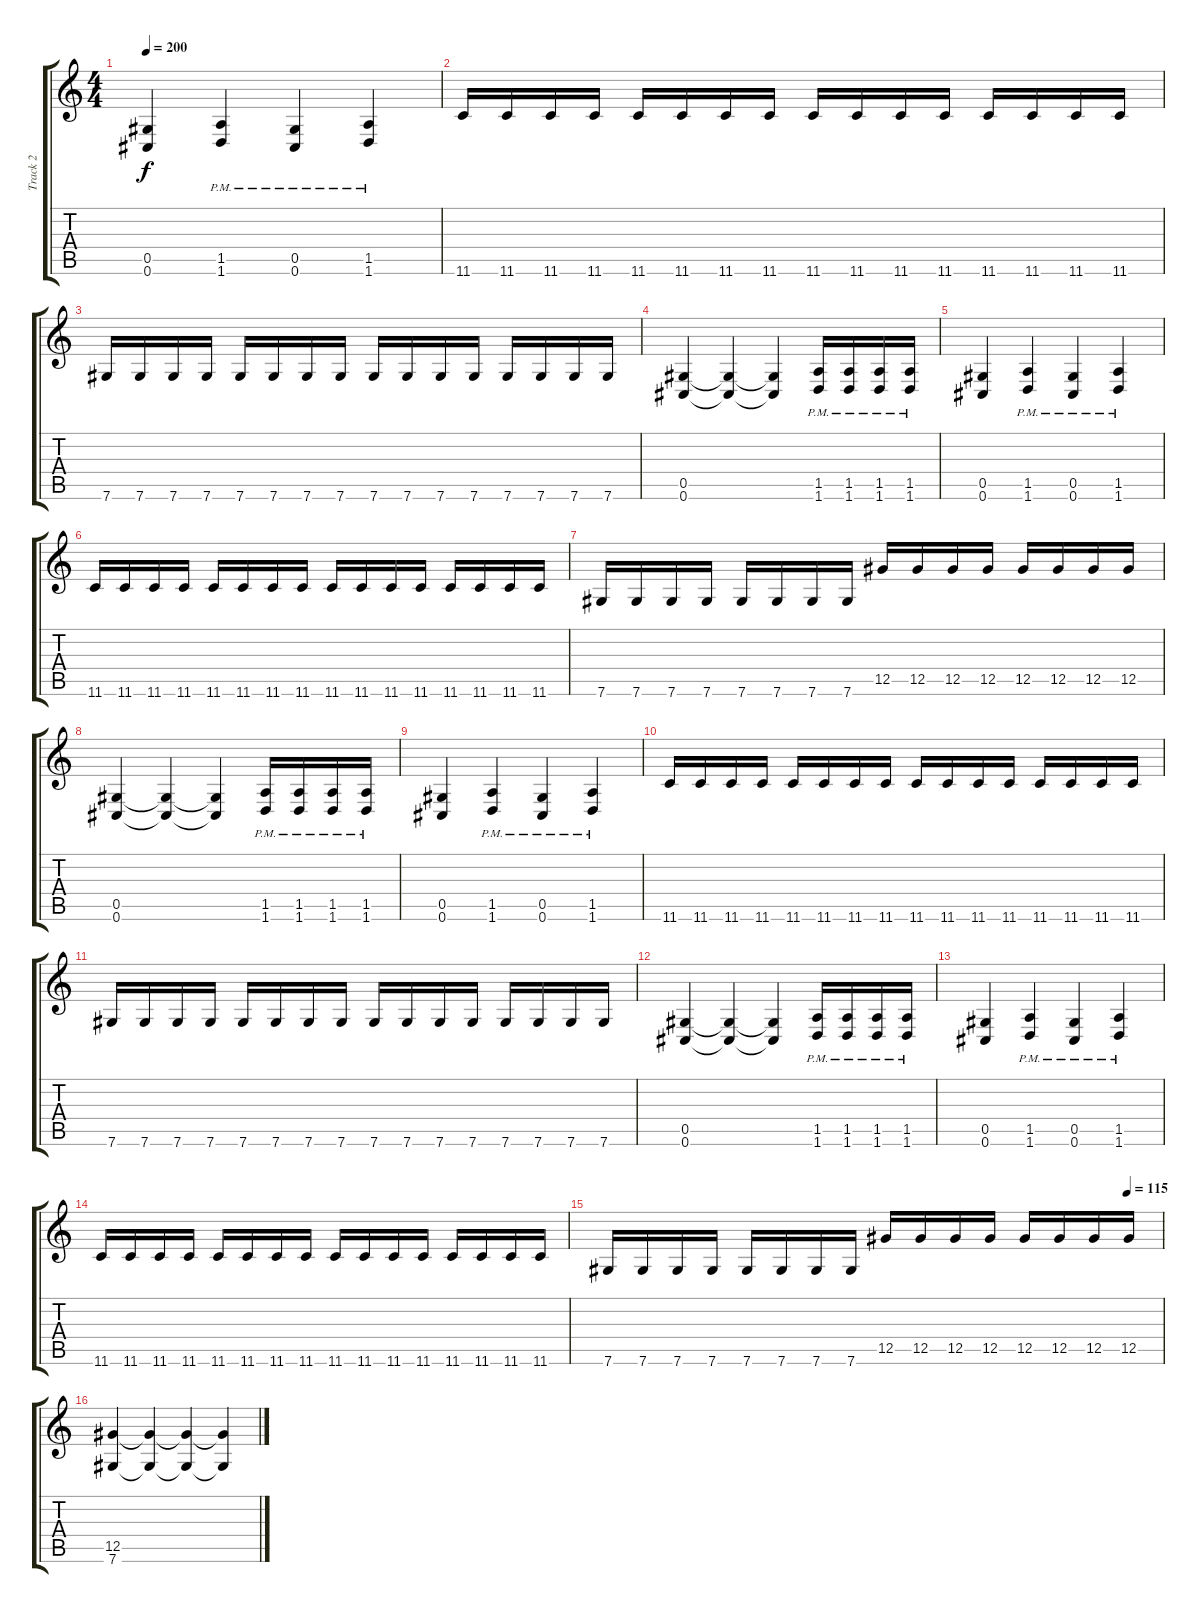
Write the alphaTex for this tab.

\track ("Track 2" "Track 2") {instrument distortionguitar}
\staff {score tabs}
\tuning (Eb4 Bb3 Gb3 Db3 Ab2 Db2) {hide}
\ts (4 4)
\tempo 200
\clef g2
\ks c
(0.5 0.6).4{dy f} (1.5{pm} 1.6{pm}).4 (0.5{pm} 0.6{pm}).4 (1.5{pm} 1.6{pm}).4 |
11.6.16 11.6.16 11.6.16 11.6.16 11.6.16 11.6.16 11.6.16 11.6.16 11.6.16 11.6.16 11.6.16 11.6.16 11.6.16 11.6.16 11.6.16 11.6.16 |
7.6.16 7.6.16 7.6.16 7.6.16 7.6.16 7.6.16 7.6.16 7.6.16 7.6.16 7.6.16 7.6.16 7.6.16 7.6.16 7.6.16 7.6.16 7.6.16 |
(0.5 0.6).4 (0.5{t} 0.6{t}).4 (0.5{t} 0.6{t}).4 (1.5{pm} 1.6{pm}).16 (1.5{pm} 1.6{pm}).16 (1.5{pm} 1.6{pm}).16 (1.5{pm} 1.6{pm}).16 |
(0.5 0.6).4 (1.5{pm} 1.6{pm}).4 (0.5{pm} 0.6{pm}).4 (1.5{pm} 1.6{pm}).4 |
11.6.16 11.6.16 11.6.16 11.6.16 11.6.16 11.6.16 11.6.16 11.6.16 11.6.16 11.6.16 11.6.16 11.6.16 11.6.16 11.6.16 11.6.16 11.6.16 |
7.6.16 7.6.16 7.6.16 7.6.16 7.6.16 7.6.16 7.6.16 7.6.16 12.5.16 12.5.16 12.5.16 12.5.16 12.5.16 12.5.16 12.5.16 12.5.16 |
(0.5 0.6).4 (0.5{t} 0.6{t}).4 (0.5{t} 0.6{t}).4 (1.5{pm} 1.6{pm}).16 (1.5{pm} 1.6{pm}).16 (1.5{pm} 1.6{pm}).16 (1.5{pm} 1.6{pm}).16 |
(0.5 0.6).4 (1.5{pm} 1.6{pm}).4 (0.5{pm} 0.6{pm}).4 (1.5{pm} 1.6{pm}).4 |
11.6.16 11.6.16 11.6.16 11.6.16 11.6.16 11.6.16 11.6.16 11.6.16 11.6.16 11.6.16 11.6.16 11.6.16 11.6.16 11.6.16 11.6.16 11.6.16 |
7.6.16 7.6.16 7.6.16 7.6.16 7.6.16 7.6.16 7.6.16 7.6.16 7.6.16 7.6.16 7.6.16 7.6.16 7.6.16 7.6.16 7.6.16 7.6.16 |
(0.5 0.6).4 (0.5{t} 0.6{t}).4 (0.5{t} 0.6{t}).4 (1.5{pm} 1.6{pm}).16 (1.5{pm} 1.6{pm}).16 (1.5{pm} 1.6{pm}).16 (1.5{pm} 1.6{pm}).16 |
(0.5 0.6).4 (1.5{pm} 1.6{pm}).4 (0.5{pm} 0.6{pm}).4 (1.5{pm} 1.6{pm}).4 |
11.6.16 11.6.16 11.6.16 11.6.16 11.6.16 11.6.16 11.6.16 11.6.16 11.6.16 11.6.16 11.6.16 11.6.16 11.6.16 11.6.16 11.6.16 11.6.16 |
\tempo (115 0.9375)
7.6.16 7.6.16 7.6.16 7.6.16 7.6.16 7.6.16 7.6.16 7.6.16 12.5.16 12.5.16 12.5.16 12.5.16 12.5.16 12.5.16 12.5.16 12.5.16 |
(12.5 7.6).4 (12.5{t} 7.6{t}).4 (12.5{t} 7.6{t}).4 (12.5{t} 7.6{t}).4
